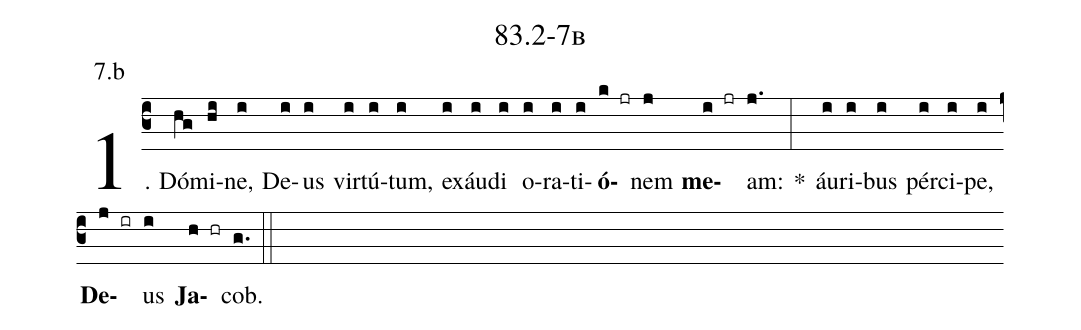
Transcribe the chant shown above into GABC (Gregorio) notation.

name: 83.2-7b;
annotation: 7.b;
%%
(c3)1. Dó(hg)mi(hi)ne,(i) De(i)us(i) vir(i)tú(i)tum,(i) ex(i)áu(i)di(i) o(i)ra(i)ti(i)<b>ó</b>(k jr)nem(j) <b>me</b>(i jr)am:(j.) *(:) áu(i)ri(i)bus(i) pér(i)ci(i)pe,(i) <b>De</b>(j ir)us(i) <b>Ja</b>(h hr)cob.(g.) (::)


%E(i) u(i) o(j) u(i) a(h) e.(g.) (::)
